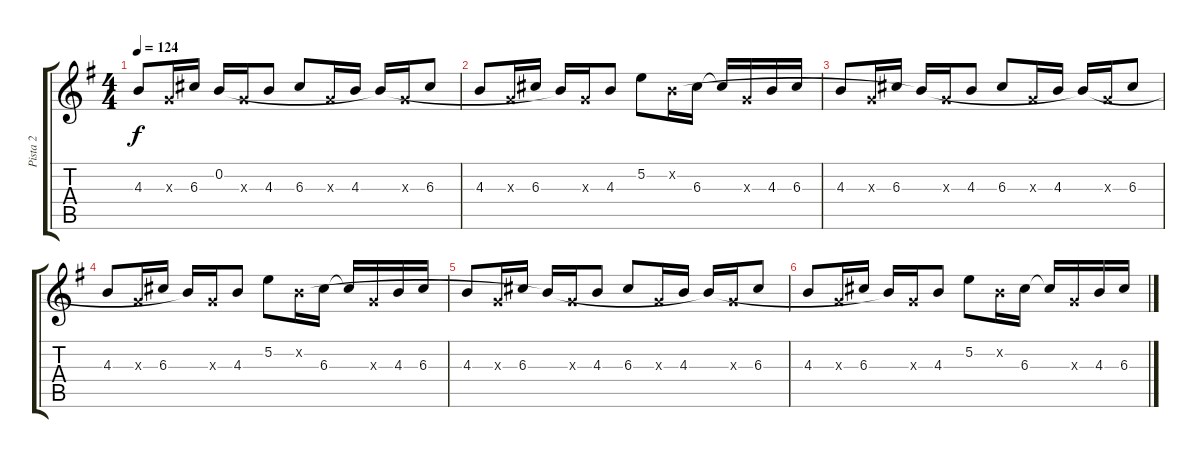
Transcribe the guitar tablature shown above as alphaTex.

\track ("Pista 2" "Pista 2") {instrument electricguitarmuted}
\staff {score tabs}
\tuning (E4 B3 G3 D3 A2 E2) {hide}
\ts (4 4)
\tempo 124
\clef g2
\ks g
4.3.8{dy f volume 10} 0.3{x}.16 6.3.16 0.2{t}.16 0.3{x}.16 4.3.8 6.3.8 0.3{x}.16 4.3.16 0.2{t}.16 0.3{x}.16 6.3.8 |
4.3.8{volume 8} 0.3{x}.16 6.3.16 0.2{t}.16 0.3{x}.16 4.3.8 5.2.8 0.2{x}.16 6.3.16 6.3{t}.16 0.3{x}.16 4.3.16 6.3.16 |
4.3.8{volume 6} 0.3{x}.16 6.3.16 0.2{t}.16 0.3{x}.16 4.3.8 6.3.8 0.3{x}.16 4.3.16 0.2{t}.16 0.3{x}.16 6.3.8 |
4.3.8{volume 4} 0.3{x}.16 6.3.16 0.2{t}.16 0.3{x}.16 4.3.8 5.2.8 0.2{x}.16 6.3.16 6.3{t}.16 0.3{x}.16 4.3.16 6.3.16 |
4.3.8{volume 2} 0.3{x}.16 6.3.16 0.2{t}.16 0.3{x}.16 4.3.8 6.3.8 0.3{x}.16 4.3.16 0.2{t}.16 0.3{x}.16 6.3.8 |
4.3.8{volume 0} 0.3{x}.16 6.3.16 0.2{t}.16 0.3{x}.16 4.3.8 5.2.8 0.2{x}.16 6.3.16 6.3{t}.16 0.3{x}.16 4.3.16 6.3.16
